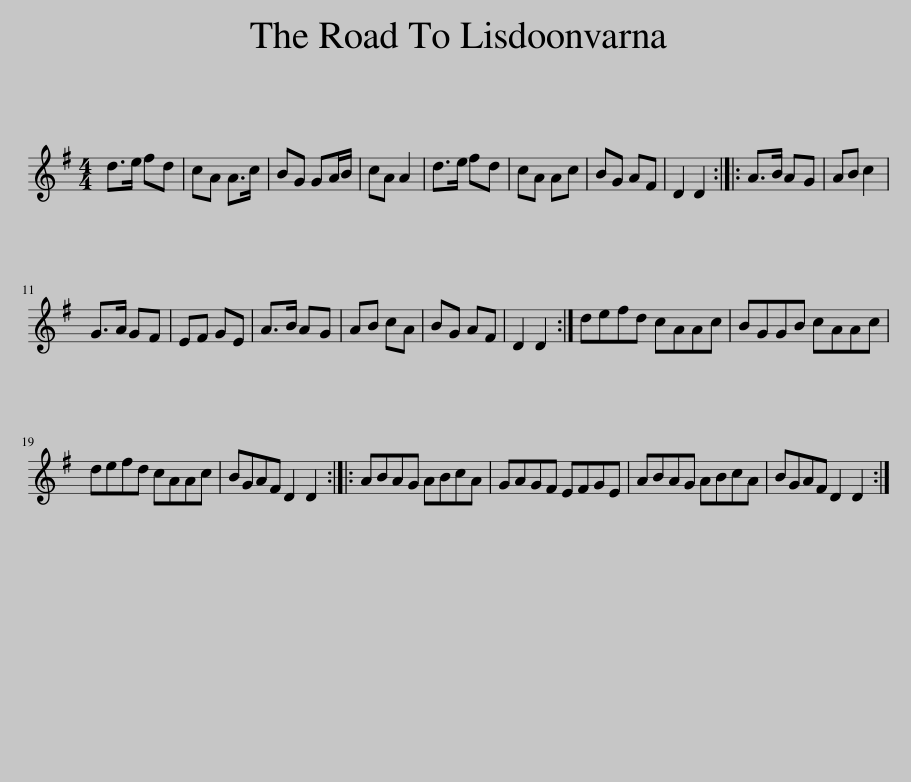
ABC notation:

X:1
L:1/8
M:4/4
I:linebreak $
K:G
V:1 treble
V:1
 d>e fd | cA A>c | BG GA/B/ | cA A2 | d>e fd | %5
 cA Ac | BG AF | D2 D2 :: A>B AG | AB c2 |$ %10
 G>A GF | EF GE | A>B AG | AB cA | BG AF | %15
 D2 D2 :| defd cAAc | BGGB cAAc |$ defd cAAc | BGAF D2 D2 :: %20
 ABAG ABcA | GAGF EFGE | ABAG ABcA | BGAF D2 D2 :| %24
